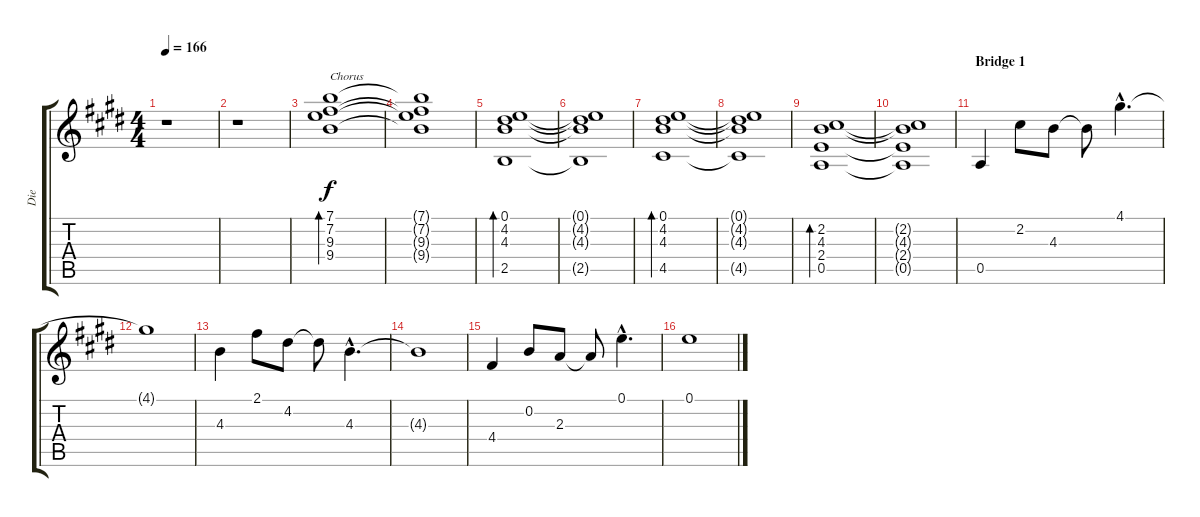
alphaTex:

\track ("Die" "Die") {instrument acousticguitarsteel}
\staff {score tabs}
\tuning (E4 B3 G3 D3 A2 E2) {hide}
\ts (4 4)
\tempo 166
\clef g2
\ks e
r.1{dy f} |
r.1 |
(7.1 7.2 9.3 9.4).1{bd 480 txt "Chorus" volume 14 instrument acousticguitarsteel} |
(7.1{t} 7.2{t} 9.3{t} 9.4{t}).1 |
(0.1 4.2 4.3 2.5).1{bd 480} |
(0.1{t} 4.2{t} 4.3{t} 2.5{t}).1 |
(0.1 4.2 4.3 4.5).1{bd 480} |
(0.1{t} 4.2{t} 4.3{t} 4.5{t}).1 |
(2.2 4.3 2.4 0.5).1{bd 480} |
(2.2{t} 4.3{t} 2.4{t} 0.5{t}).1 |
\section ("" "Bridge 1")
0.5.4 2.2.8 4.3.8 4.3{t}.8 4.1{hac}.4{d} |
4.1{t}.1 |
4.3.4 2.1.8 4.2.8 4.2{t}.8 4.3{hac}.4{d} |
4.3{t}.1 |
4.4.4 0.2.8 2.3.8 2.3{t}.8 0.1{hac}.4{d} |
0.1.1
